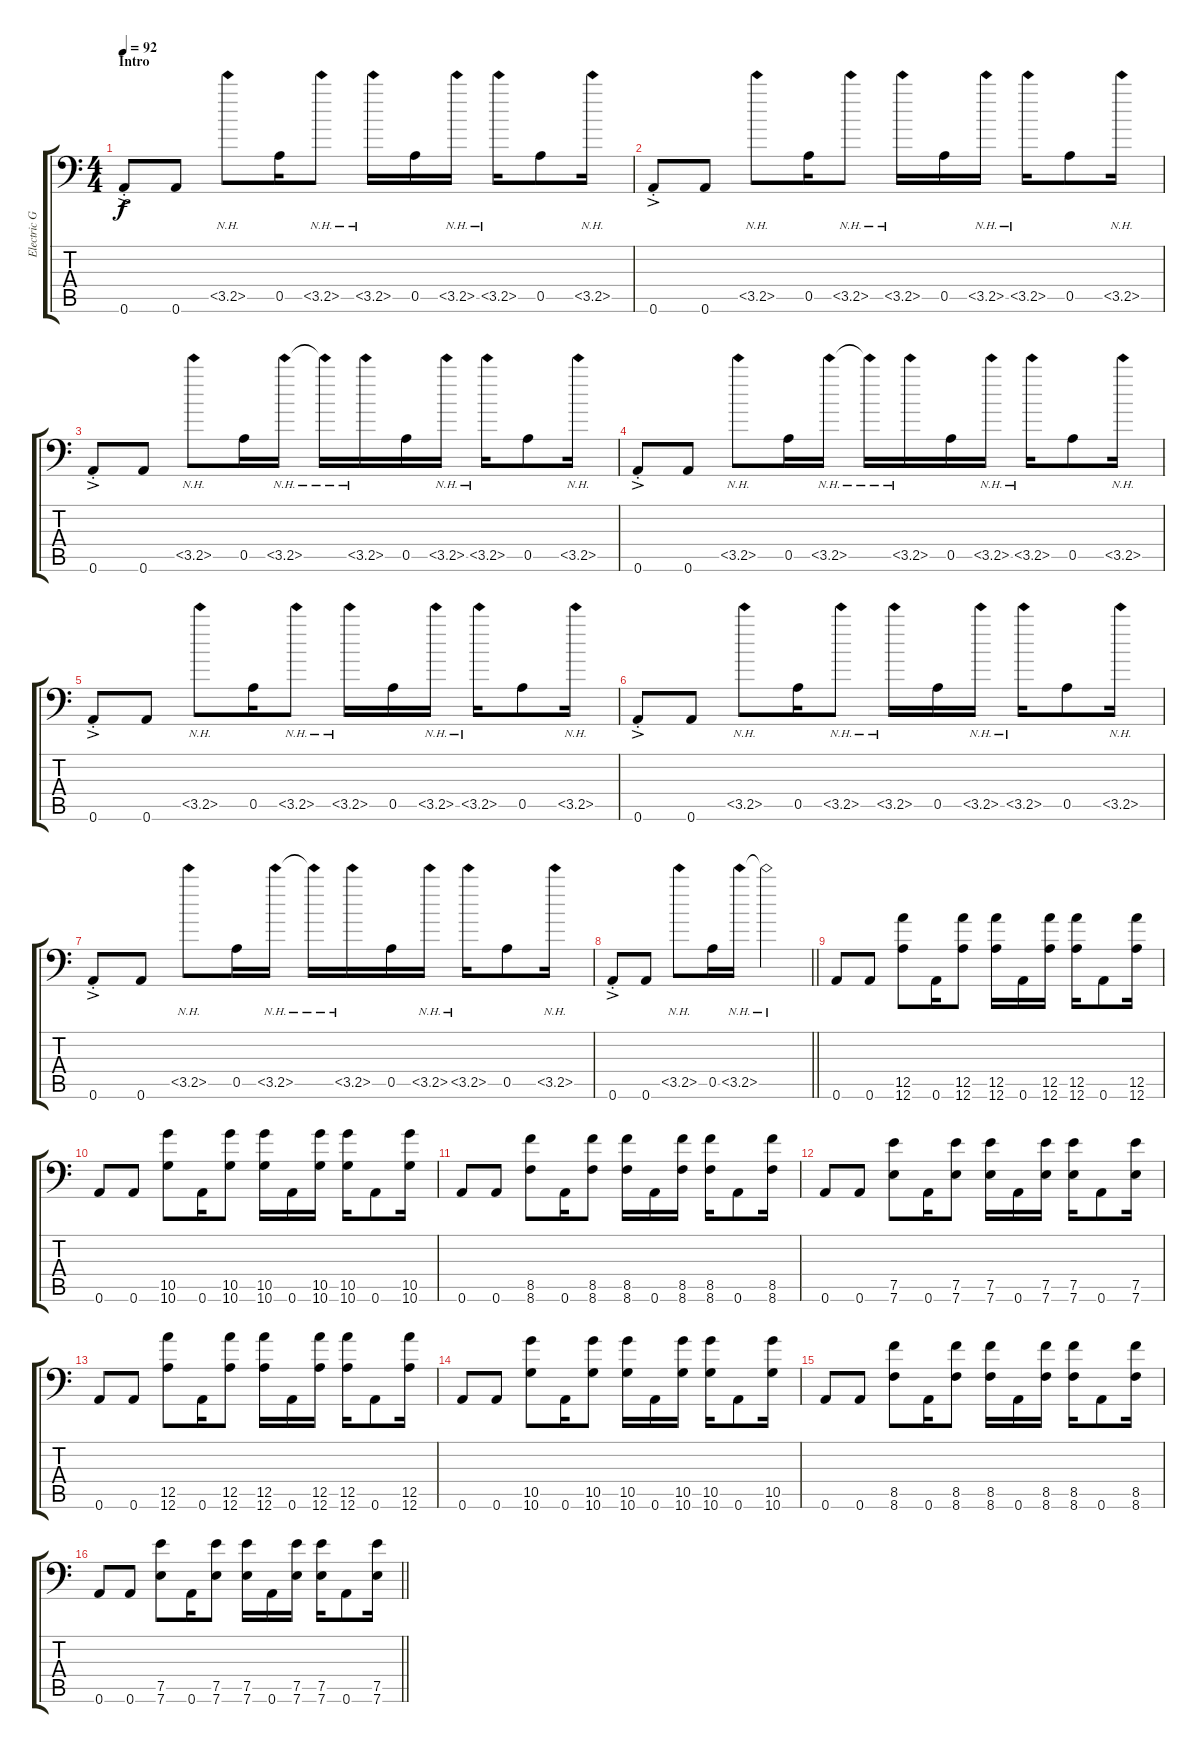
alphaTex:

\track ("Electric Guitar" "Electric G") {instrument overdrivenguitar}
\staff {score tabs}
\tuning (E4 B3 G3 D3 A2 A1) {hide}
\ts (4 4)
\section ("" "Intro")
\tempo 92
\clef f4
\ks c
0.6{ac st}.8{dy f instrument overdrivenguitar} 0.6.8 3.5{nh}.8 0.5.16 3.5{nh}.8 3.5{nh}.16 0.5.16 3.5{nh}.16 3.5{nh}.16 0.5.8 3.5{nh}.16 |
0.6{ac st}.8 0.6.8 3.5{nh}.8 0.5.16 3.5{nh}.8 3.5{nh}.16 0.5.16 3.5{nh}.16 3.5{nh}.16 0.5.8 3.5{nh}.16 |
0.6{ac st}.8 0.6.8 3.5{nh}.8 0.5.16 3.5{nh}.16 3.5{nh t}.16 3.5{nh}.16 0.5.16 3.5{nh}.16 3.5{nh}.16 0.5.8 3.5{nh}.16 |
0.6{ac st}.8 0.6.8 3.5{nh}.8 0.5.16 3.5{nh}.16 3.5{nh t}.16 3.5{nh}.16 0.5.16 3.5{nh}.16 3.5{nh}.16 0.5.8 3.5{nh}.16 |
0.6{ac st}.8 0.6.8 3.5{nh}.8 0.5.16 3.5{nh}.8 3.5{nh}.16 0.5.16 3.5{nh}.16 3.5{nh}.16 0.5.8 3.5{nh}.16 |
0.6{ac st}.8 0.6.8 3.5{nh}.8 0.5.16 3.5{nh}.8 3.5{nh}.16 0.5.16 3.5{nh}.16 3.5{nh}.16 0.5.8 3.5{nh}.16 |
0.6{ac st}.8 0.6.8 3.5{nh}.8 0.5.16 3.5{nh}.16 3.5{nh t}.16 3.5{nh}.16 0.5.16 3.5{nh}.16 3.5{nh}.16 0.5.8 3.5{nh}.16 |
\barLineRight lightlight
0.6{ac st}.8 0.6.8 3.5{nh}.8 0.5.16 3.5{nh}.16 3.5{nh t}.2 |
\section ("" "")
0.6.8 0.6.8 (12.5 12.6).8 0.6.16 (12.5 12.6).8 (12.5 12.6).16 0.6.16 (12.5 12.6).16 (12.5 12.6).16 0.6.8 (12.5 12.6).16 |
0.6.8 0.6.8 (10.5 10.6).8 0.6.16 (10.5 10.6).8 (10.5 10.6).16 0.6.16 (10.5 10.6).16 (10.5 10.6).16 0.6.8 (10.5 10.6).16 |
0.6.8 0.6.8 (8.5 8.6).8 0.6.16 (8.5 8.6).8 (8.5 8.6).16 0.6.16 (8.5 8.6).16 (8.5 8.6).16 0.6.8 (8.5 8.6).16 |
0.6.8 0.6.8 (7.5 7.6).8 0.6.16 (7.5 7.6).8 (7.5 7.6).16 0.6.16 (7.5 7.6).16 (7.5 7.6).16 0.6.8 (7.5 7.6).16 |
0.6.8 0.6.8 (12.5 12.6).8 0.6.16 (12.5 12.6).8 (12.5 12.6).16 0.6.16 (12.5 12.6).16 (12.5 12.6).16 0.6.8 (12.5 12.6).16 |
0.6.8 0.6.8 (10.5 10.6).8 0.6.16 (10.5 10.6).8 (10.5 10.6).16 0.6.16 (10.5 10.6).16 (10.5 10.6).16 0.6.8 (10.5 10.6).16 |
0.6.8 0.6.8 (8.5 8.6).8 0.6.16 (8.5 8.6).8 (8.5 8.6).16 0.6.16 (8.5 8.6).16 (8.5 8.6).16 0.6.8 (8.5 8.6).16 |
\barLineRight lightlight
0.6.8 0.6.8 (7.5 7.6).8 0.6.16 (7.5 7.6).8 (7.5 7.6).16 0.6.16 (7.5 7.6).16 (7.5 7.6).16 0.6.8 (7.5 7.6).16
